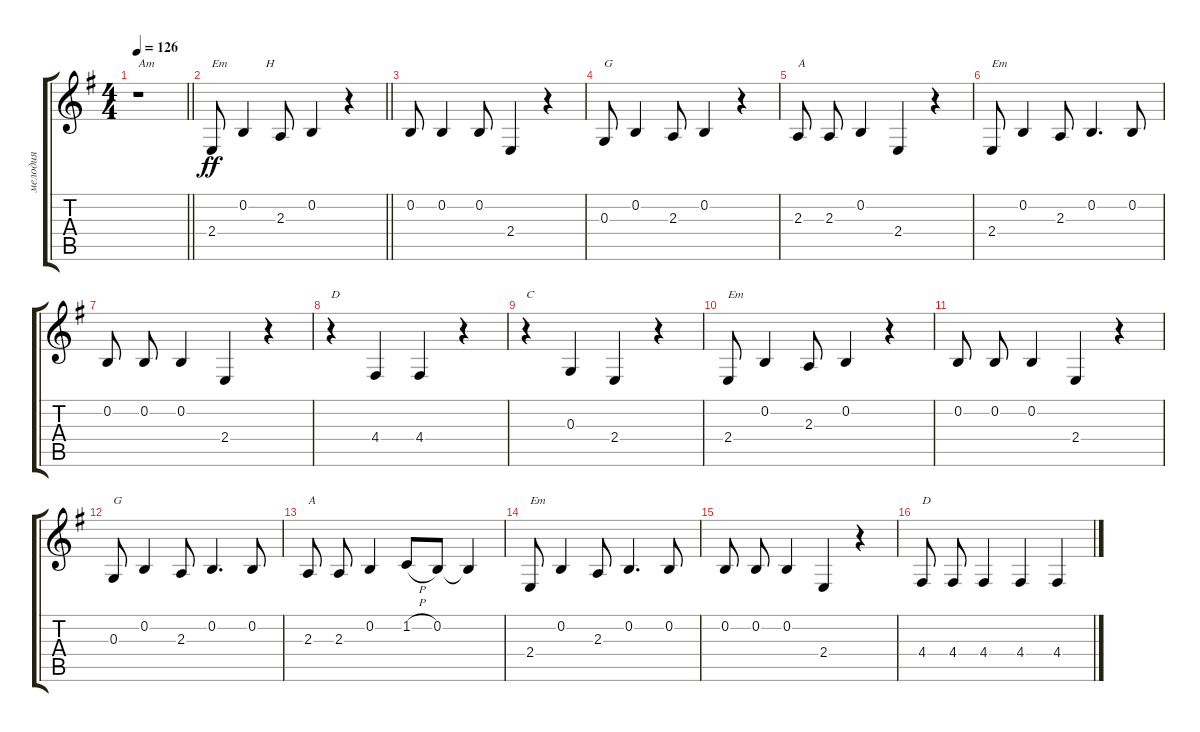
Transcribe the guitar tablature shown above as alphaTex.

\track ("мелодия" "мелодия") {instrument accordion}
\staff {score tabs}
\tuning (E4 B3 G3 D3 A2 E2) {hide}
\ts (4 4)
\tempo 126
\clef g2
\barLineRight lightlight
\ks eminor
r.1{txt "Am                                     H" dy mf} |
\section ("" "")
\barLineRight lightlight
2.4.8{txt "Em" dy ff} 0.2.4 2.3.8 0.2.4 r.4 |
\section ("" "")
0.2.8 0.2.4 0.2.8 2.4.4 r.4 |
0.3.8{txt "G"} 0.2.4 2.3.8 0.2.4 r.4 |
2.3.8{txt "A" beam split} 2.3.8 0.2.4 2.4.4 r.4 |
2.4.8{txt "Em"} 0.2.4 2.3.8 0.2.4{d} 0.2.8 |
0.2.8{beam split} 0.2.8 0.2.4 2.4.4 r.4 |
r.4{txt "D"} 4.4.4 4.4.4 r.4 |
r.4{txt "C"} 0.3.4 2.4.4 r.4 |
2.4.8{txt "Em"} 0.2.4 2.3.8 0.2.4 r.4 |
0.2.8{beam split} 0.2.8 0.2.4 2.4.4 r.4 |
0.3.8{txt "G"} 0.2.4 2.3.8 0.2.4{d} 0.2.8 |
2.3.8{txt "A" beam split} 2.3.8 0.2.4 1.2{h}.8 0.2.8 0.2{t}.4 |
2.4.8{txt "Em"} 0.2.4 2.3.8 0.2.4{d} 0.2.8 |
0.2.8{beam split} 0.2.8 0.2.4 2.4.4 r.4 |
4.4.8{txt "D" beam split} 4.4.8 4.4.4 4.4.4 4.4.4
